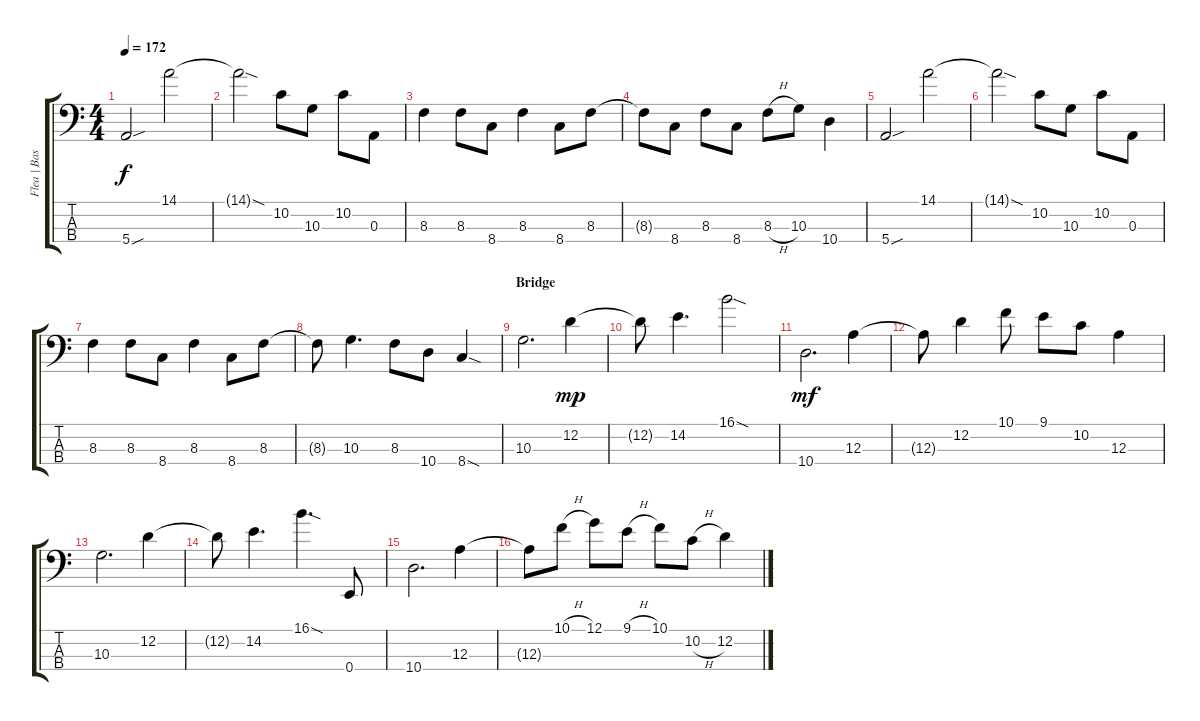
\track ("Flea | Bass" "Flea | Bas") {instrument electricbassfinger}
\staff {score tabs}
\tuning (G2 D2 A1 E1) {hide}
\ts (4 4)
\tempo 172
\clef f4
\ks c
5.4{sou}.2{dy f} 14.1.2 |
14.1{sod t}.2 10.2.8 10.3.8 10.2.8 0.3.8 |
8.3.4 8.3.8 8.4.8 8.3.4 8.4.8 8.3.8 |
8.3{t}.8 8.4.8 8.3.8 8.4.8 8.3{h}.8 10.3.8 10.4.4 |
5.4{sou}.2 14.1.2 |
14.1{sod t}.2 10.2.8 10.3.8 10.2.8 0.3.8 |
8.3.4 8.3.8 8.4.8 8.3.4 8.4.8 8.3.8 |
8.3{t}.8 10.3.4{d} 8.3.8 10.4.8 8.4{sod}.4 |
\section ("" "Bridge")
10.3.2{d} 12.2.4{dy mp} |
12.2{t}.8 14.2.4{d} 16.1{sod}.2 |
10.4.2{d dy mf} 12.3.4 |
12.3{t}.8 12.2.4 10.1.8 9.1.8 10.2.8 12.3.4 |
10.3.2{d} 12.2.4 |
12.2{t}.8 14.2.4{d} 16.1{sod}.4{d} 0.4.8 |
10.4.2{d} 12.3.4 |
12.3{t}.8 10.1{h}.8 12.1.8 9.1{h}.8 10.1.8 10.2{h}.8 12.2.4
